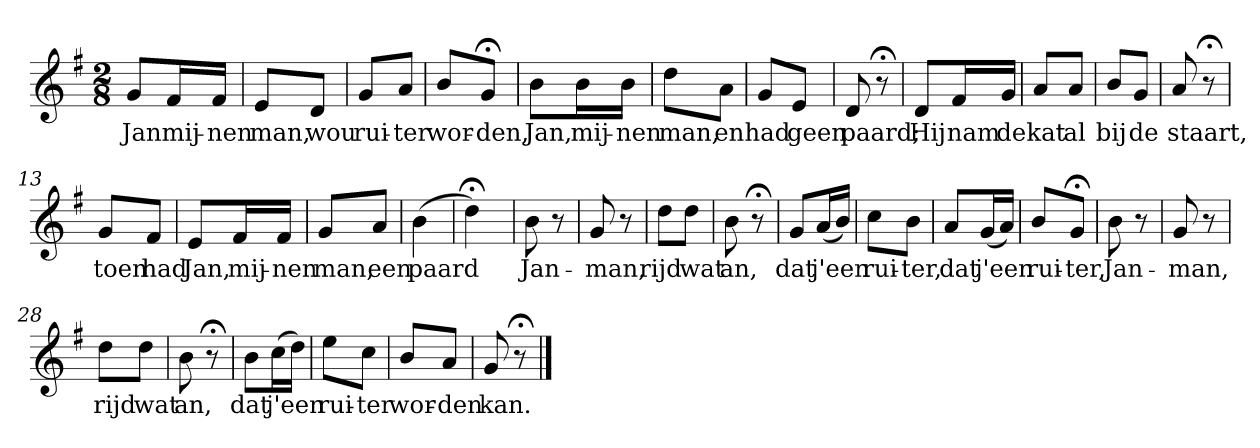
**kern	**text
*part1	*part1
*staff1	*staff1
*k[f#]	*
*G:	*
*M2/8	*
*MM120	*
=1	=1
8gL	Jan
16f#L	mij-
16f#JJ	-nen
=2	=2
8eL	man,
8dJ	wou
=3	=3
8gL	rui-
8aJ	-ter
=4	=4
8bL	wor-
8g;<J	-den,
=5	=5
8bL	Jan,
16bL	mij-
16bJJ	-nen
=6	=6
8ddL	man,
8aJ	en
=7	=7
8gL	had
8eJ	geen
=8	=8
8d	paard;
8r;<	.
=9	=9
8dL	Hij
16f#L	nam
16gJJ	de
=10	=10
8aL	kat
8aJ	al
=11	=11
8bL	bij
8gJ	de
=12	=12
8a	staart,
8r;<	.
=13	=13
8gL	toen
8f#J	had
=14	=14
8eL	Jan,
16f#L	mij-
16f#JJ	-nen
=15	=15
8gL	man,
8aJ	een
=16	=16
(4b	paard
=17	=17
4dd;<)	.
=18	=18
8b	Jan-
8r	.
=19	=19
8g	man,
8r	.
=20	=20
8ddL	rijd
8ddJ	wat
=21	=21
8b	an,
8r;<	.
=22	=22
8gL	dat
(16aL	j'een
16bJJ)	.
=23	=23
8ccL	rui-
8bJ	-ter,
=24	=24
8aL	dat
(16gL	j'een
16aJJ)	.
=25	=25
8bL	rui-
8g;<J	-ter,
=26	=26
8b	Jan-
8r	.
=27	=27
8g	man,
8r	.
=28	=28
8ddL	rijd
8ddJ	wat
=29	=29
8b	an,
8r;<	.
=30	=30
8bL	dat
(16ccL	j'een
16ddJJ)	.
=31	=31
8eeL	rui-
8ccJ	-ter
=32	=32
8bL	wor-
8aJ	-den
=33	=33
8g	kan.
8r;<	.
==	==
*-	*-
